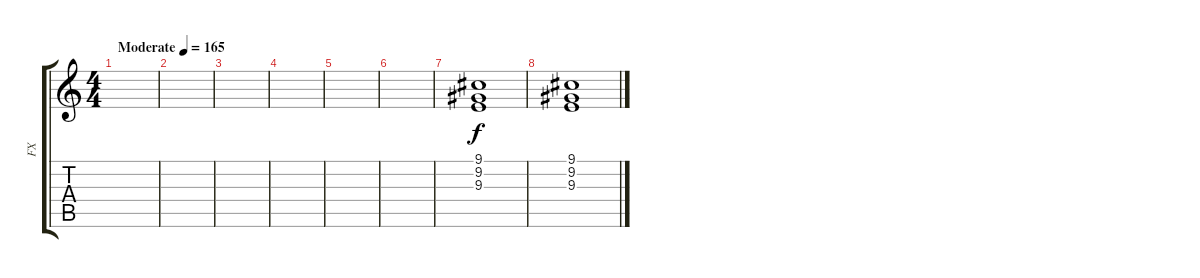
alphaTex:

\track ("FX" "FX") {instrument seashore}
\staff {score tabs}
\tuning (E4 B3 G3 D3 A2 E2) {hide}
\ts (4 4)
\tempo (165 "Moderate")
\clef g2
\ks c
|
|
|
|
|
|
(9.1 9.2 9.3).1{volume 16} |
(9.1 9.2 9.3).1
